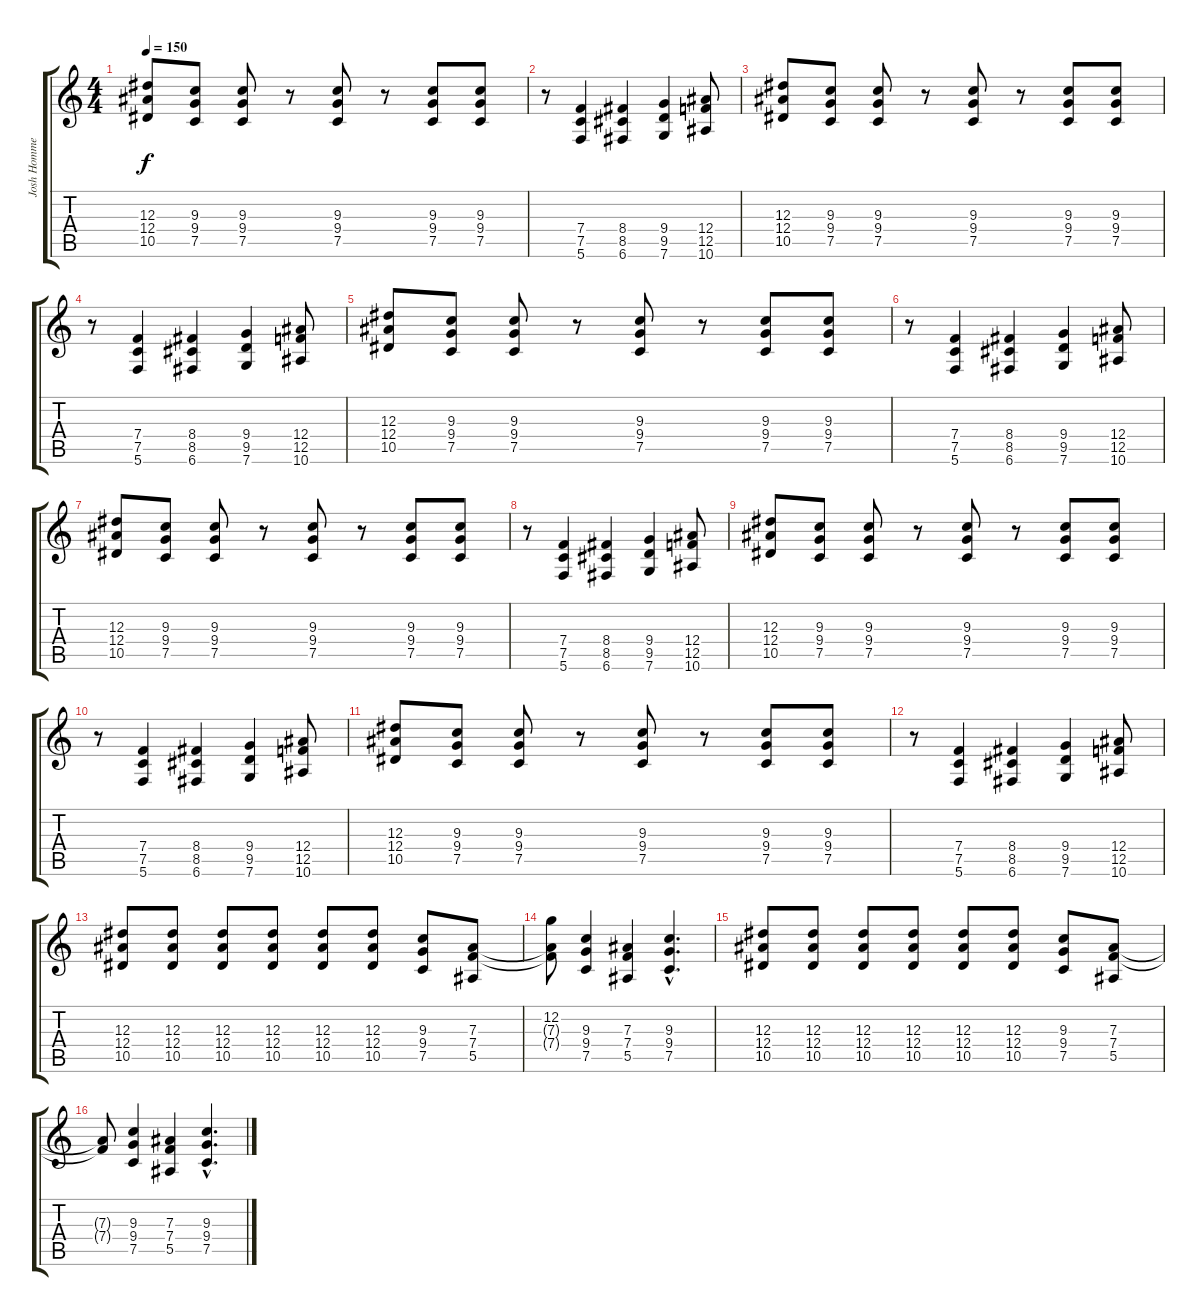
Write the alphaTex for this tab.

\track ("Josh Homme" "Josh Homme") {instrument distortionguitar}
\staff {score tabs}
\tuning (C4 G3 Eb3 Bb2 F2 C2) {hide}
\ts (4 4)
\tempo 150
\clef g2
\ks c
(12.3 12.4 10.5).8{dy f} (9.3 9.4 7.5).8 (9.3 9.4 7.5).8 r.8 (9.3 9.4 7.5).8 r.8 (9.3 9.4 7.5).8 (9.3 9.4 7.5).8 |
r.8 (7.4 7.5 5.6).4 (8.4 8.5 6.6).4 (9.4 9.5 7.6).4 (12.4 12.5 10.6).8 |
(12.3 12.4 10.5).8 (9.3 9.4 7.5).8 (9.3 9.4 7.5).8 r.8 (9.3 9.4 7.5).8 r.8 (9.3 9.4 7.5).8 (9.3 9.4 7.5).8 |
r.8 (7.4 7.5 5.6).4 (8.4 8.5 6.6).4 (9.4 9.5 7.6).4 (12.4 12.5 10.6).8 |
(12.3 12.4 10.5).8 (9.3 9.4 7.5).8 (9.3 9.4 7.5).8 r.8 (9.3 9.4 7.5).8 r.8 (9.3 9.4 7.5).8 (9.3 9.4 7.5).8 |
r.8 (7.4 7.5 5.6).4 (8.4 8.5 6.6).4 (9.4 9.5 7.6).4 (12.4 12.5 10.6).8 |
(12.3 12.4 10.5).8 (9.3 9.4 7.5).8 (9.3 9.4 7.5).8 r.8 (9.3 9.4 7.5).8 r.8 (9.3 9.4 7.5).8 (9.3 9.4 7.5).8 |
r.8 (7.4 7.5 5.6).4 (8.4 8.5 6.6).4 (9.4 9.5 7.6).4 (12.4 12.5 10.6).8 |
(12.3 12.4 10.5).8 (9.3 9.4 7.5).8 (9.3 9.4 7.5).8 r.8 (9.3 9.4 7.5).8 r.8 (9.3 9.4 7.5).8 (9.3 9.4 7.5).8 |
r.8 (7.4 7.5 5.6).4 (8.4 8.5 6.6).4 (9.4 9.5 7.6).4 (12.4 12.5 10.6).8 |
(12.3 12.4 10.5).8 (9.3 9.4 7.5).8 (9.3 9.4 7.5).8 r.8 (9.3 9.4 7.5).8 r.8 (9.3 9.4 7.5).8 (9.3 9.4 7.5).8 |
r.8 (7.4 7.5 5.6).4 (8.4 8.5 6.6).4 (9.4 9.5 7.6).4 (12.4 12.5 10.6).8 |
(12.3 12.4 10.5).8 (12.3 12.4 10.5).8 (12.3 12.4 10.5).8 (12.3 12.4 10.5).8 (12.3 12.4 10.5).8 (12.3 12.4 10.5).8 (9.3 9.4 7.5).8 (7.3 7.4 5.5).8 |
(12.2 7.3{t} 7.4{t}).8 (9.3 9.4 7.5).4 (7.3 7.4 5.5).4 (9.3{hac} 9.4{hac} 7.5{hac}).4{d} |
(12.3 12.4 10.5).8 (12.3 12.4 10.5).8 (12.3 12.4 10.5).8 (12.3 12.4 10.5).8 (12.3 12.4 10.5).8 (12.3 12.4 10.5).8 (9.3 9.4 7.5).8 (7.3 7.4 5.5).8 |
(7.3{t} 7.4{t}).8 (9.3 9.4 7.5).4 (7.3 7.4 5.5).4 (9.3{hac} 9.4{hac} 7.5{hac}).4{d}
